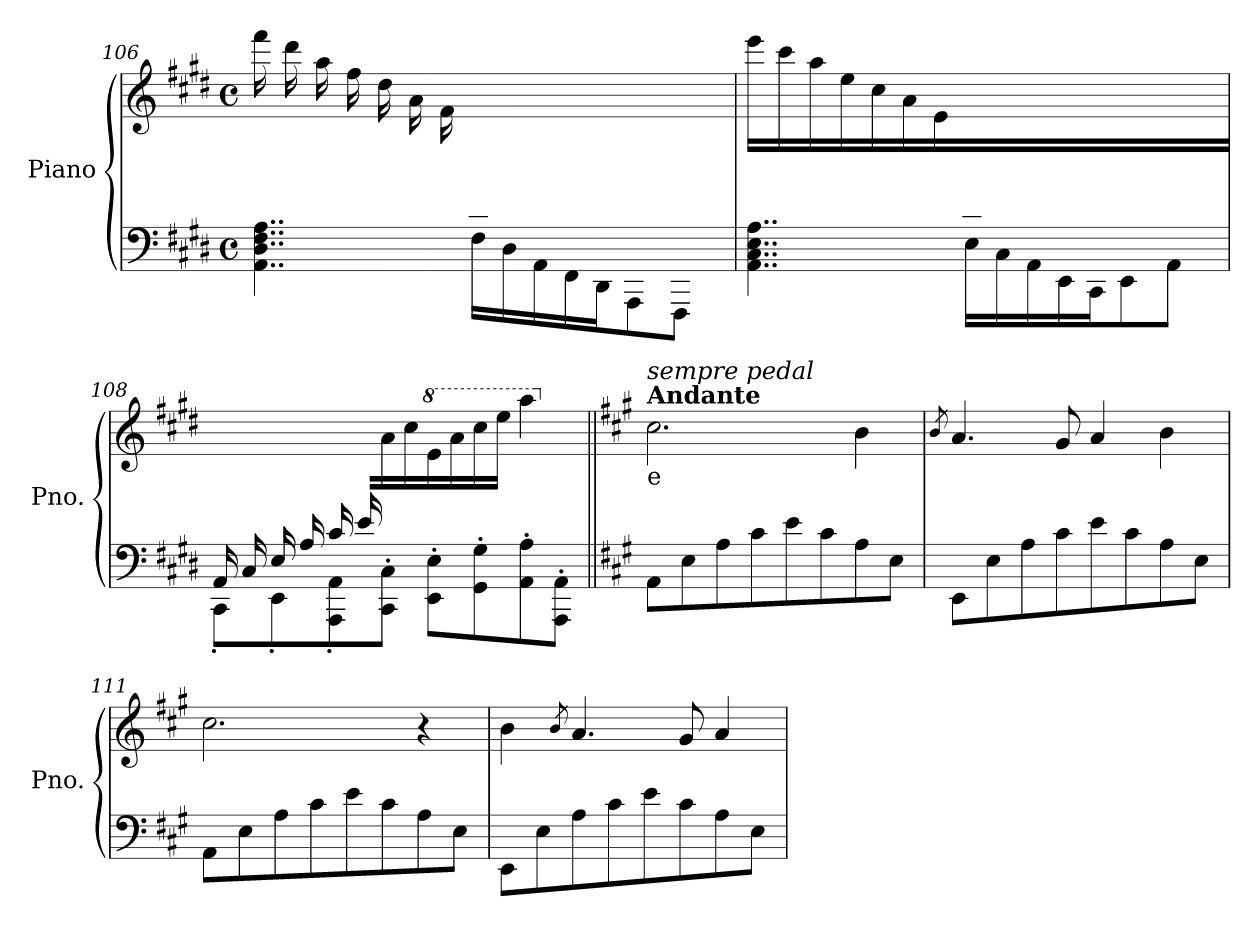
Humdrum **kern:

**kern	**kern
*part1	*part1
*staff2	*staff1
*I"Piano	*
*I'Pno.	*
*clefF4	*clefG2
*k[f#c#g#d#]	*k[f#c#g#d#]
*M4/4	*M4/4
*met(c)	*met(c)
=106	=106
*^	*
4..ryy	4..AA\ 4..D#\ 4..F#\ 4..A\	16fff#\LL
.	.	16ddd#\
.	.	16aa\
.	.	16ff#\
.	.	16dd#\
.	.	16a\
.	.	16f#\
16d#/	16F#\LL	2ryy
16A/	16D#\	.
16F#/	16AA\	.
16D#/	16FF#\	.
16AA/J	16DD#\J	.
8FF#/	8AAA\	.
8DD#/J	8FFF#\J	.
.	.	16ryy
!!LO:LB:g=z
=107	=107	=107
4..ryy	4..AA\ 4..C#\ 4..E\ 4..A\	16eee\LL
.	.	16ccc#\
.	.	16aa\
.	.	16ee\
.	.	16cc#\
.	.	16a\
.	.	16e\
16c#/	16E\LL	2ryy
16A/	16C#\	.
16E/	16AA\	.
16C#/	16EE\	.
16AA/J	16CC#\J	.
8C#/	8EE\	.
8E/J	8AA\J	.
.	.	16ryy
=108	=108	=108
16AA/LL	8CC#'\L	4.ryy
16C#/	.	.
16E/	8EE'\	.
16A/	.	.
16c#/	8AAA\' 8AA\'	.
16e/	.	.
2ryy	8CC#\' 8C#\'J	16a\
.	.	16cc#\
*	*	*8va
.	8EE\' 8E\'L	16ee\
.	.	16aa\
.	8GG#\' 8G#\'	16ccc#\
.	.	16eee\JJ
.	8AA\' 8A\'	4aaa\
8ryy	8AAA\' 8AA\'J	.
*v	*v	*
!!LO:LB:g=z
=109||	=109||
*k[f#c#g#]	*k[f#c#g#]
*	*X8va
*^	*
!	!	!LO:TX:a:B:t=Andante
!	!	!LO:TX:a:i:t=sempre pedal
!	!	!LO:TX:b:t=e
*v	*v	*
8AA\L	2.cc#\
8E\	.
8A\	.
8c#\	.
8e\	.
8c#\	.
8A\	4b\
8E\J	.
=110	=110
.	8qb/
8EE\L	4.a/
8E\	.
8A\	.
8c#\	8g#/
8e\	4a/
8c#\	.
8A\	4b\
8E\J	.
=111	=111
8AA\L	2.cc#\
8E\	.
8A\	.
8c#\	.
8e\	.
8c#\	.
8A\	4r
8E\J	.
=112	=112
8EE\L	4b\
8E\	.
.	8qb/
8A\	4.a/
8c#\	.
8e\	.
8c#\	8g#/
8A\	4a/
8E\J	.
=	=
*-	*-
